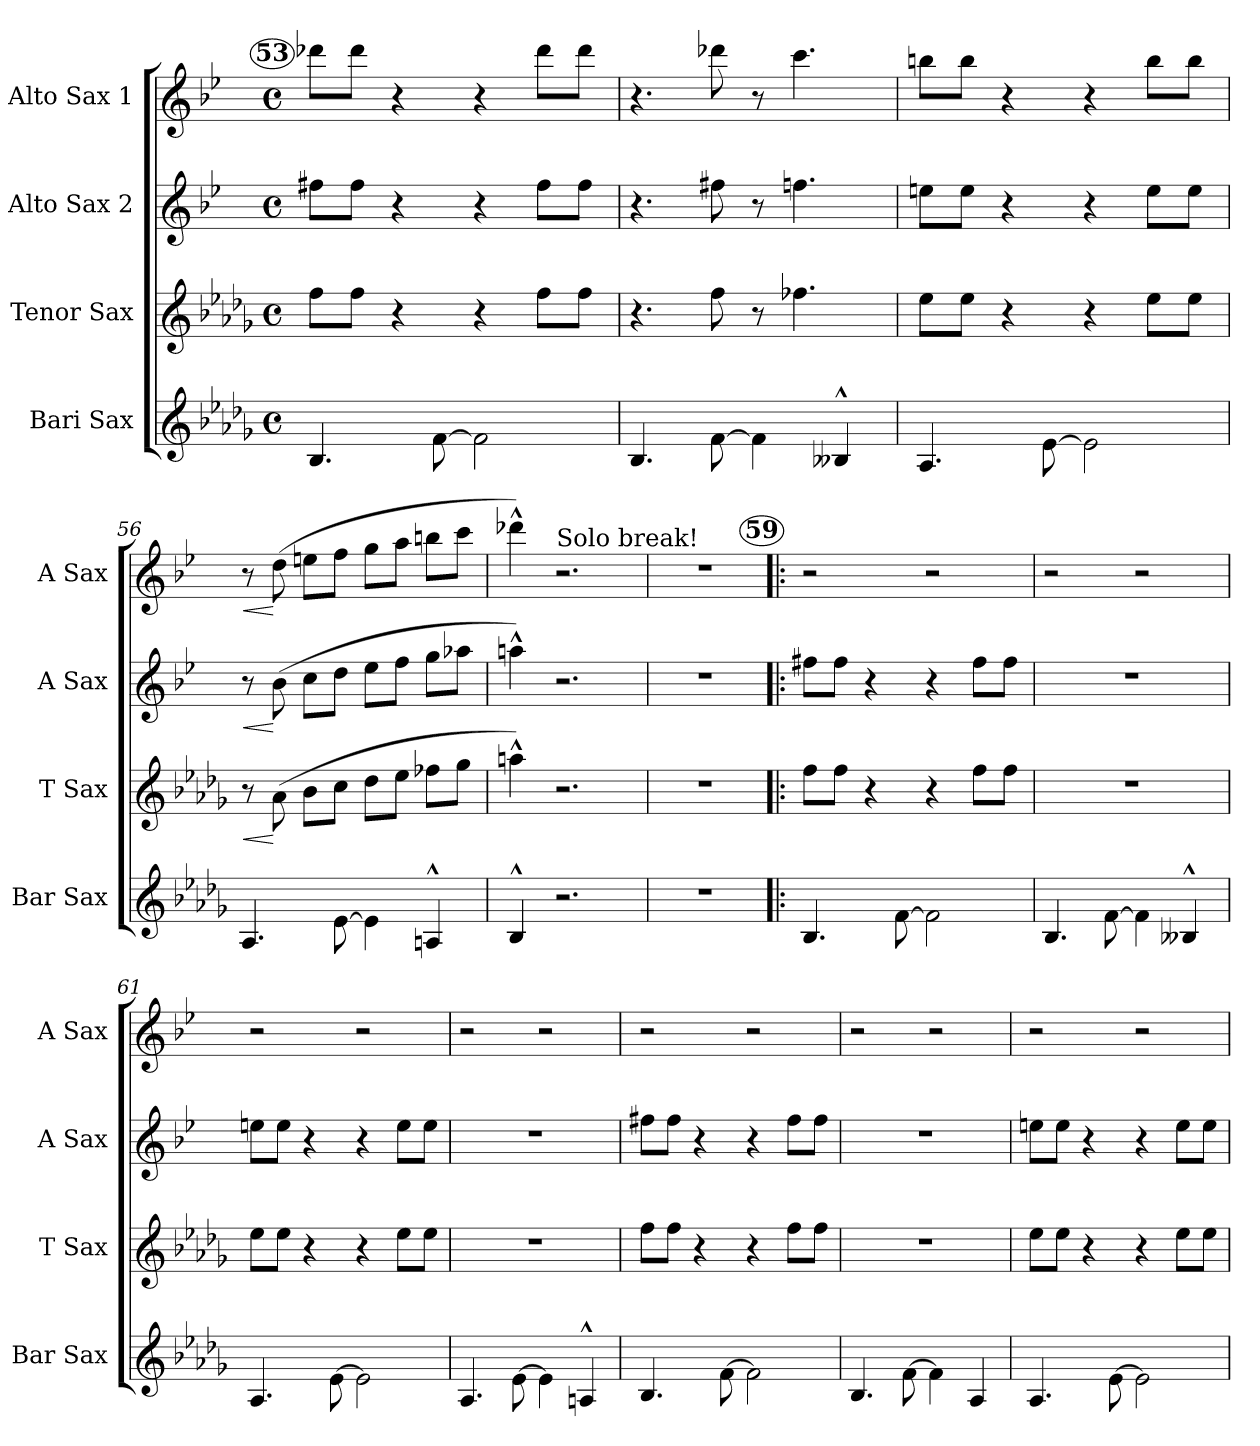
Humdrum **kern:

**kern	**kern	**dynam	**kern	**dynam	**kern	**dynam
*part4	*part3	*part3	*part2	*part2	*part1	*part1
*staff4	*staff3	*staff3	*staff2	*staff2	*staff1	*staff1
*I"Bari Sax	*I"Tenor Sax	*	*I"Alto Sax 2	*	*I"Alto Sax 1	*
*I'Bar Sax	*I'T Sax	*	*I'A Sax	*	*I'A Sax	*
!!LO:PB:g=z
*clefG2	*clefG2	*	*clefG2	*	*clefG2	*
*ITrd12c21	*ITrd8c14	*	*ITrd5c9	*	*ITrd5c9	*
*k[b-e-a-d-g-]	*k[b-e-a-d-g-]	*	*k[b-e-a-d-g-]	*	*k[b-e-a-d-g-]	*
*D-:	*D-:	*	*D-:	*	*D-:	*
*M4/4	*M4/4	*	*M4/4	*	*M4/4	*
*met(c)	*met(c)	*	*met(c)	*	*met(c)	*
!!LO:REH:place=s1:a:B:enc=circle:fs=12:t=53
=53	=53	=53	=53	=53	=53	=53
4.BB-/	8f\L	.	8an\L	.	8ff-X\L	.
.	8f\J	.	8a\J	.	8ff-\J	.
.	4r	.	4r	.	4r	.
[8F\	.	.	.	.	.	.
2F\]	4r	.	4r	.	4r	.
.	8f\L	.	8a\L	.	8ff-\L	.
.	8f\J	.	8a\J	.	8ff-\J	.
=54	=54	=54	=54	=54	=54	=54
4.BB-/	4.r	.	4.r	.	4.r	.
[8F\	8f\	.	8an\	.	8ff-X\	.
4F\]	8r	.	8r	.	8r	.
.	4.f-X\	.	4.a-X\	.	4.ee-\	.
4BB--X^^>/	.	.	.	.	.	.
=55	=55	=55	=55	=55	=55	=55
4.AA-/	8e-\L	.	8gn\L	.	8ddn\L	.
.	8e-\J	.	8g\J	.	8dd\J	.
.	4r	.	4r	.	4r	.
[8E-\	.	.	.	.	.	.
2E-\]	4r	.	4r	.	4r	.
.	8e-\L	.	8g\L	.	8dd\L	.
.	8e-\J	.	8g\J	.	8dd\J	.
=56	=56	=56	=56	=56	=56	=56
!	!	!LO:HP:b	!	!LO:HP:b	!	!LO:HP:b
4.AA-/	8r	<	8r	<	8r	<
.	(>8A-\	[	(>8d-\	[	(>8f\	[
.	8B-\L	.	8e-\L	.	8gn\L	.
[8E-\	8c\J	.	8f\J	.	8a-\J	.
4E-\]	8d-\L	.	8g-\L	.	8b-\L	.
.	8e-\J	.	8a-\J	.	8cc\J	.
4AAn^^>/	8f-X\L	.	8b-\L	.	8ddn\L	.
.	8g-\J	.	8cc-X\J	.	8ee-\J	.
=57	=57	=57	=57	=57	=57	=57
4BB-^^>/	4an^^>\)	.	4ccn^^>\)	.	4ff-X^^>\)	.
!	!	!	!	!	!LO:TX:a:t=Solo break!	!
2.r	2.r	.	2.r	.	2.r	.
=58	=58	=58	=58	=58	=58	=58
1r	1r	.	1r	.	1r	.
!!LO:LB:g=z
!!LO:REH:place=s1:a:B:enc=circle:fs=12:t=59
=59!|:	=59!|:	=59!|:	=59!|:	=59!|:	=59!|:	=59!|:
4.BB-/	8f\L	.	8an\L	.	2r	.
.	8f\J	.	8a\J	.	.	.
.	4r	.	4r	.	.	.
[8F\	.	.	.	.	.	.
2F\]	4r	.	4r	.	2r	.
.	8f\L	.	8a\L	.	.	.
.	8f\J	.	8a\J	.	.	.
=60	=60	=60	=60	=60	=60	=60
4.BB-/	1r	.	1r	.	2r	.
[8F\	.	.	.	.	.	.
4F\]	.	.	.	.	2r	.
4BB--X^^>/	.	.	.	.	.	.
=61	=61	=61	=61	=61	=61	=61
4.AA-/	8e-\L	.	8gn\L	.	2r	.
.	8e-\J	.	8g\J	.	.	.
.	4r	.	4r	.	.	.
[8E-\	.	.	.	.	.	.
2E-\]	4r	.	4r	.	2r	.
.	8e-\L	.	8g\L	.	.	.
.	8e-\J	.	8g\J	.	.	.
=62	=62	=62	=62	=62	=62	=62
4.AA-/	1r	.	1r	.	2r	.
[8E-\	.	.	.	.	.	.
4E-\]	.	.	.	.	2r	.
4AAn^^>/	.	.	.	.	.	.
=63	=63	=63	=63	=63	=63	=63
4.BB-/	8f\L	.	8an\L	.	2r	.
.	8f\J	.	8a\J	.	.	.
.	4r	.	4r	.	.	.
[8F\	.	.	.	.	.	.
2F\]	4r	.	4r	.	2r	.
.	8f\L	.	8a\L	.	.	.
.	8f\J	.	8a\J	.	.	.
=64	=64	=64	=64	=64	=64	=64
4.BB-/	1r	.	1r	.	2r	.
[8F\	.	.	.	.	.	.
4F\]	.	.	.	.	2r	.
4AA-/	.	.	.	.	.	.
=65	=65	=65	=65	=65	=65	=65
4.AA-/	8e-\L	.	8gn\L	.	2r	.
.	8e-\J	.	8g\J	.	.	.
.	4r	.	4r	.	.	.
[8E-\	.	.	.	.	.	.
2E-\]	4r	.	4r	.	2r	.
.	8e-\L	.	8g\L	.	.	.
.	8e-\J	.	8g\J	.	.	.
=	=	=	=	=	=	=
*-	*-	*-	*-	*-	*-	*-
